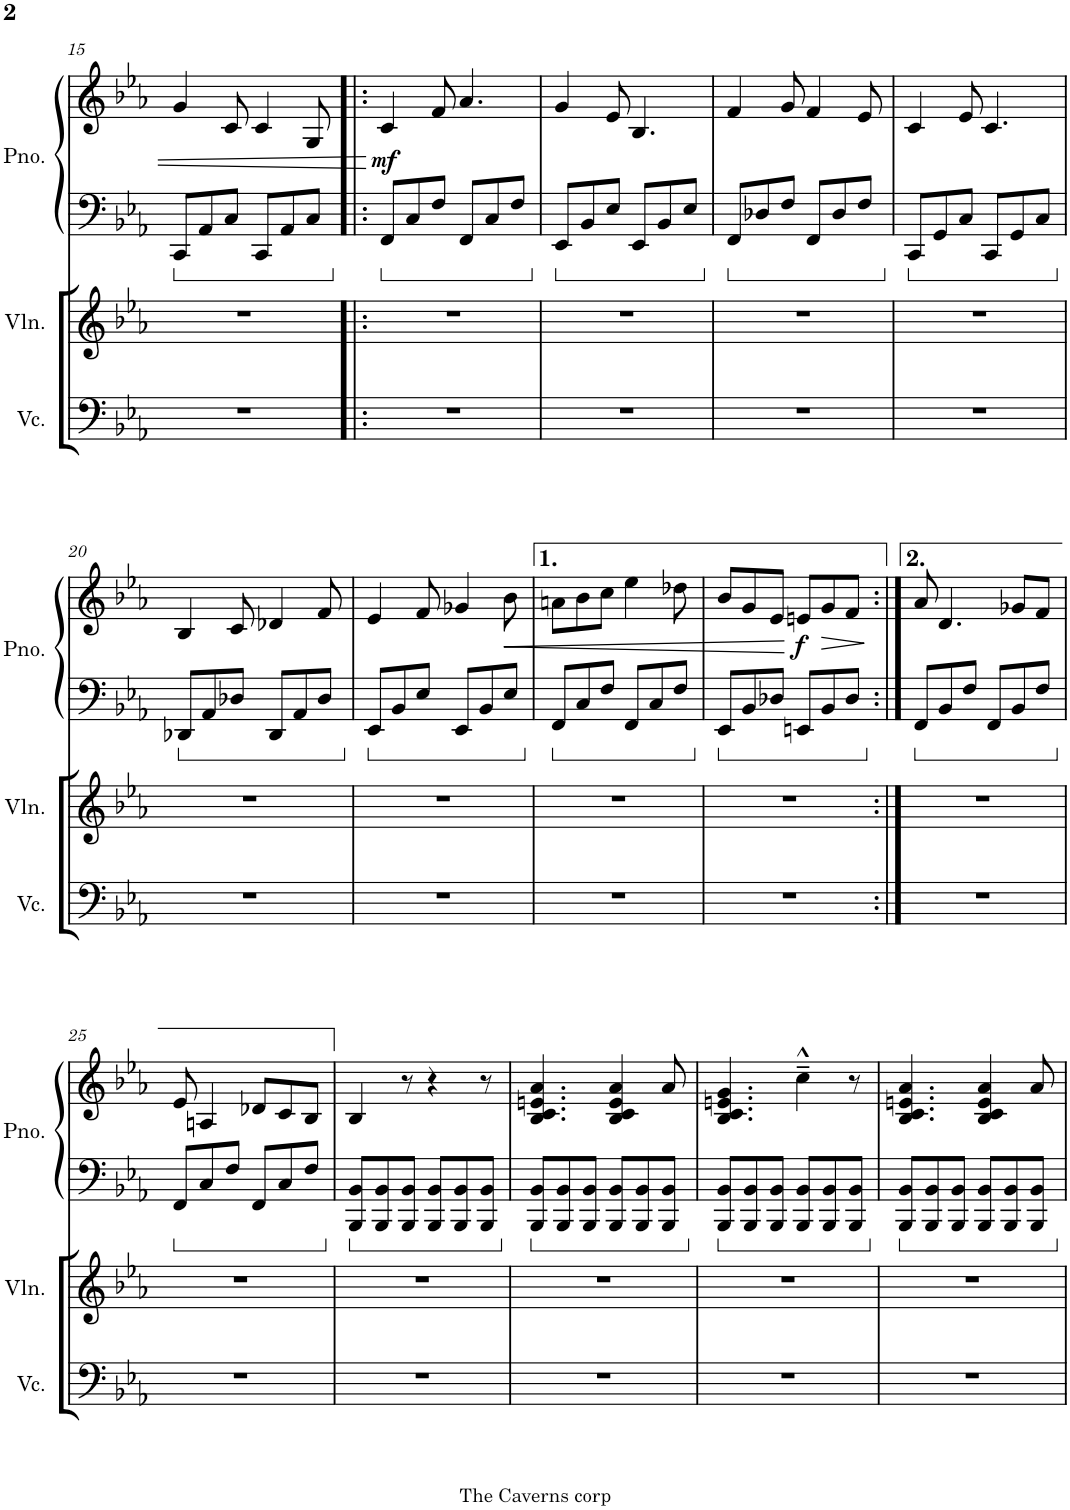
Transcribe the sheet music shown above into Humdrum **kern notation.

**kern	**kern	**kern	**kern	**dynam
*part3	*part2	*part1	*part1	*part1
*staff4	*staff3	*staff2	*staff1	*staff1/2
*I"Violoncello	*I"Violin	*I"Piano	*	*
*I'Vc.	*I'Vln.	*I'Pno.	*	*
!!LO:PB:g=z
*clefF4	*clefG2	*clefF4	*clefG2	*
*k[b-e-a-]	*k[b-e-a-]	*k[b-e-a-]	*k[b-e-a-]	*
*M6/8	*M6/8	*M6/8	*M6/8	*
=15	=15	=15	=15	=15
2.r	2.r	8CC/L	4g/	.
.	.	8AA-/	.	.
.	.	8C/J	8c/	.
.	.	8CC/L	4c/	.
.	.	8AA-/	.	.
.	.	8C/J	8G/	.
=16!|:	=16!|:	=16!|:	=16!|:	=16!|:
!	!	!	!	!LO:DY:b
2.r	2.r	8FF/L	4c/	mf
.	.	8C/	.	.
.	.	8F/J	8f/	.
.	.	8FF/L	4.a-/	.
.	.	8C/	.	.
.	.	8F/J	.	.
=17	=17	=17	=17	=17
2.r	2.r	8EE-/L	4g/	.
.	.	8BB-/	.	.
.	.	8E-/J	8e-/	.
.	.	8EE-/L	4.B-/	.
.	.	8BB-/	.	.
.	.	8E-/J	.	.
=18	=18	=18	=18	=18
2.r	2.r	8FF/L	4f/	.
.	.	8D-X/	.	.
.	.	8F/J	8g/	.
.	.	8FF/L	4f/	.
.	.	8D-/	.	.
.	.	8F/J	8e-/	.
=19	=19	=19	=19	=19
2.r	2.r	8CC/L	4c/	.
.	.	8GG/	.	.
.	.	8C/J	8e-/	.
.	.	8CC/L	4.c/	.
.	.	8GG/	.	.
.	.	8C/J	.	.
!!LO:LB:g=z
=20	=20	=20	=20	=20
2.r	2.r	8DD-X/L	4B-/	.
.	.	8AA-/	.	.
.	.	8D-X/J	8c/	.
.	.	8DD-/L	4d-X/	.
.	.	8AA-/	.	.
.	.	8D-/J	8f/	.
=21	=21	=21	=21	=21
2.r	2.r	8EE-/L	4e-/	.
.	.	8BB-/	.	.
.	.	8E-/J	8f/	.
.	.	8EE-/L	4g-X/	.
.	.	8BB-/	.	.
!	!	!	!	!LO:HP:b
.	.	8E-/J	8b-\	<
=22	=22	=22	=22	=22
2.r	2.r	8FF/L	8an\L	.
.	.	8C/	8b-\	.
.	.	8F/J	8cc\J	.
.	.	8FF/L	4ee-\	.
.	.	8C/	.	.
.	.	8F/J	8dd-X\	.
=23	=23	=23	=23	=23
2.r	2.r	8EE-/L	8b-/L	.
.	.	8BB-/	8g/	.
.	.	8D-X/J	8e-/J	.
!	!	!	!	!LO:DY:n=1:b
.	.	8EEn/L	8en/L	[ f
!	!	!	!	!LO:HP:b
.	.	8BB-/	8g/	>
.	.	8D-/J	8f/J	.
.	.	.	.	]
=24:|!	=24:|!	=24:|!	=24:|!	=24:|!
2.r	2.r	8FF/L	8a-/	.
.	.	8BB-/	4.d/	.
.	.	8F/J	.	.
.	.	8FF/L	.	.
.	.	8BB-/	8g-X/L	.
.	.	8F/J	8f/J	.
!!LO:LB:g=z
=25	=25	=25	=25	=25
2.r	2.r	8FF/L	8e-/	.
.	.	8C/	4An/	.
.	.	8F/J	.	.
.	.	8FF/L	8d-X/L	.
.	.	8C/	8c/	.
.	.	8F/J	8B-/J	.
=26	=26	=26	=26	=26
2.r	2.r	8BBB-/ 8BB-/L	4B-/	.
.	.	8BBB-/ 8BB-/	.	.
.	.	8BBB-/ 8BB-/J	8r	.
.	.	8BBB-/ 8BB-/L	4r	.
.	.	8BBB-/ 8BB-/	.	.
.	.	8BBB-/ 8BB-/J	8r	.
=27	=27	=27	=27	=27
2.r	2.r	8BBB-/ 8BB-/L	4.B-/ 4.c/ 4.en/ 4.a-/	.
.	.	8BBB-/ 8BB-/	.	.
.	.	8BBB-/ 8BB-/J	.	.
.	.	8BBB-/ 8BB-/L	4B-/ 4c/ 4e/ 4a-/	.
.	.	8BBB-/ 8BB-/	.	.
.	.	8BBB-/ 8BB-/J	8a-/	.
=28	=28	=28	=28	=28
2.r	2.r	8BBB-/ 8BB-/L	4.B-/ 4.c/ 4.en/ 4.g/	.
.	.	8BBB-/ 8BB-/	.	.
.	.	8BBB-/ 8BB-/J	.	.
.	.	8BBB-/ 8BB-/L	4cc~^^\	.
.	.	8BBB-/ 8BB-/	.	.
.	.	8BBB-/ 8BB-/J	8r	.
=29	=29	=29	=29	=29
2.r	2.r	8BBB-/ 8BB-/L	4.B-/ 4.c/ 4.en/ 4.a-/	.
.	.	8BBB-/ 8BB-/	.	.
.	.	8BBB-/ 8BB-/J	.	.
.	.	8BBB-/ 8BB-/L	4B-/ 4c/ 4e/ 4a-/	.
.	.	8BBB-/ 8BB-/	.	.
.	.	8BBB-/ 8BB-/J	8a-/	.
=	=	=	=	=
*-	*-	*-	*-	*-
